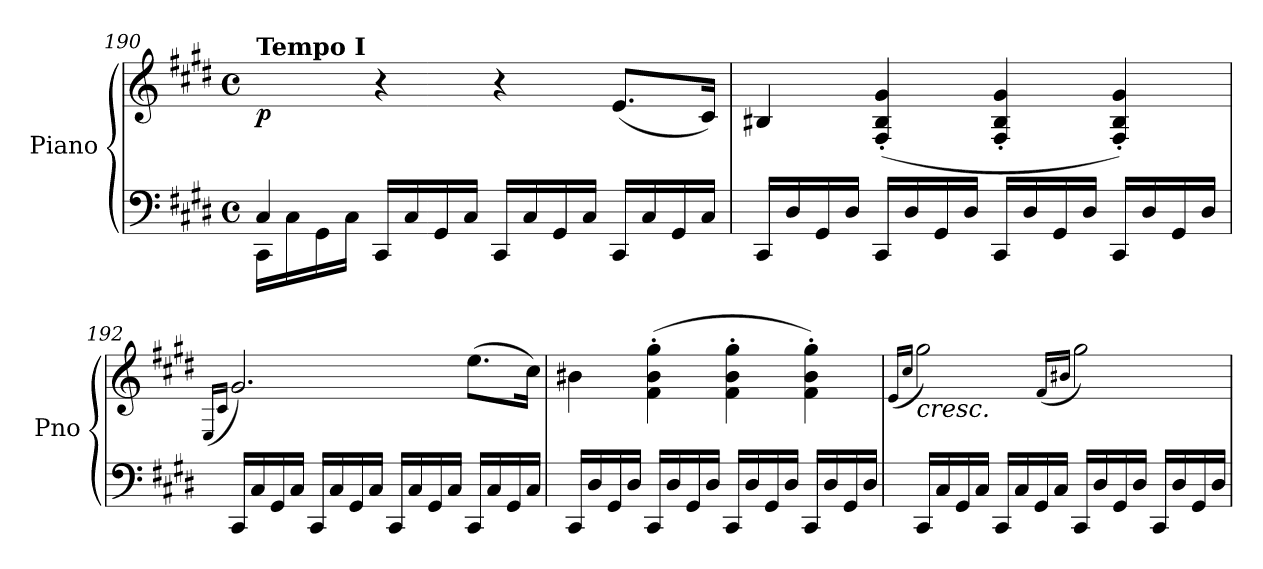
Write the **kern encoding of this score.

**kern	**kern	**dynam
*part1	*part1	*part1
*staff2	*staff1	*staff1/2
*I"Piano	*	*
*I'Pno	*	*
!!LO:LB:g=z
*clefF4	*clefG2	*
*k[f#c#g#d#]	*k[f#c#g#d#]	*
*M4/4	*M4/4	*
*met(c)	*met(c)	*
=190	=190	=190
*^	*	*
!	!	!LO:TX:a:B:t=Tempo I	!
!	!	!	!LO:DY:b
4C#/	16CC#\LL	4ryy	p
.	16C#\	.	.
.	16GG#\	.	.
.	16C#\JJ	.	.
2.ryy	16CC#/LL	4r	.
.	16C#/	.	.
.	16GG#/	.	.
.	16C#/JJ	.	.
.	16CC#/LL	4r	.
.	16C#/	.	.
.	16GG#/	.	.
.	16C#/JJ	.	.
.	16CC#/LL	(8.e/L	.
.	16C#/	.	.
.	16GG#/	.	.
.	16C#/JJ	16c#/Jk)	.
*v	*v	*	*
=191	=191	=191
16CC#/LL	4B#X/	.
16D#/	.	.
16GG#/	.	.
16D#/JJ	.	.
16CC#/LL	(4F#/'> 4B#/'> 4g#/'>	.
16D#/	.	.
16GG#/	.	.
16D#/JJ	.	.
16CC#/LL	4F#/'> 4B#/'> 4g#/'>	.
16D#/	.	.
16GG#/	.	.
16D#/JJ	.	.
16CC#/LL	4F#/'> 4B#/'> 4g#/'>)	.
16D#/	.	.
16GG#/	.	.
16D#/JJ	.	.
=192	=192	=192
.	(16qE/LL	.
.	16qc#/JJ	.
16CC#/LL	2.g#/)	.
16C#/	.	.
16GG#/	.	.
16C#/JJ	.	.
16CC#/LL	.	.
16C#/	.	.
16GG#/	.	.
16C#/JJ	.	.
16CC#/LL	.	.
16C#/	.	.
16GG#/	.	.
16C#/JJ	.	.
16CC#/LL	(8.ee\L	.
16C#/	.	.
16GG#/	.	.
16C#/JJ	16cc#\Jk)	.
!!LO:LB:g=z
=193	=193	=193
16CC#/LL	4b#X\	.
16D#/	.	.
16GG#/	.	.
16D#/JJ	.	.
16CC#/LL	(4f#\' 4b#\' 4gg#\'	.
16D#/	.	.
16GG#/	.	.
16D#/JJ	.	.
16CC#/LL	4f#\' 4b#\' 4gg#\'	.
16D#/	.	.
16GG#/	.	.
16D#/JJ	.	.
16CC#/LL	4f#\' 4b#\' 4gg#\')	.
16D#/	.	.
16GG#/	.	.
16D#/JJ	.	.
=194	=194	=194
.	(16qe/LL	.
.	16qcc#/JJ	.
!	!LO:TX:b:i:t=cresc.	!
16CC#/LL	2gg#\)	.
16C#/	.	.
16GG#/	.	.
16C#/JJ	.	.
16CC#/LL	.	.
16C#/	.	.
16GG#/	.	.
16C#/JJ	.	.
.	(16qf#/LL	.
.	16qb#X/JJ	.
16CC#/LL	2gg#\)	.
16D#/	.	.
16GG#/	.	.
16D#/JJ	.	.
16CC#/LL	.	.
16D#/	.	.
16GG#/	.	.
16D#/JJ	.	.
=	=	=
*-	*-	*-
